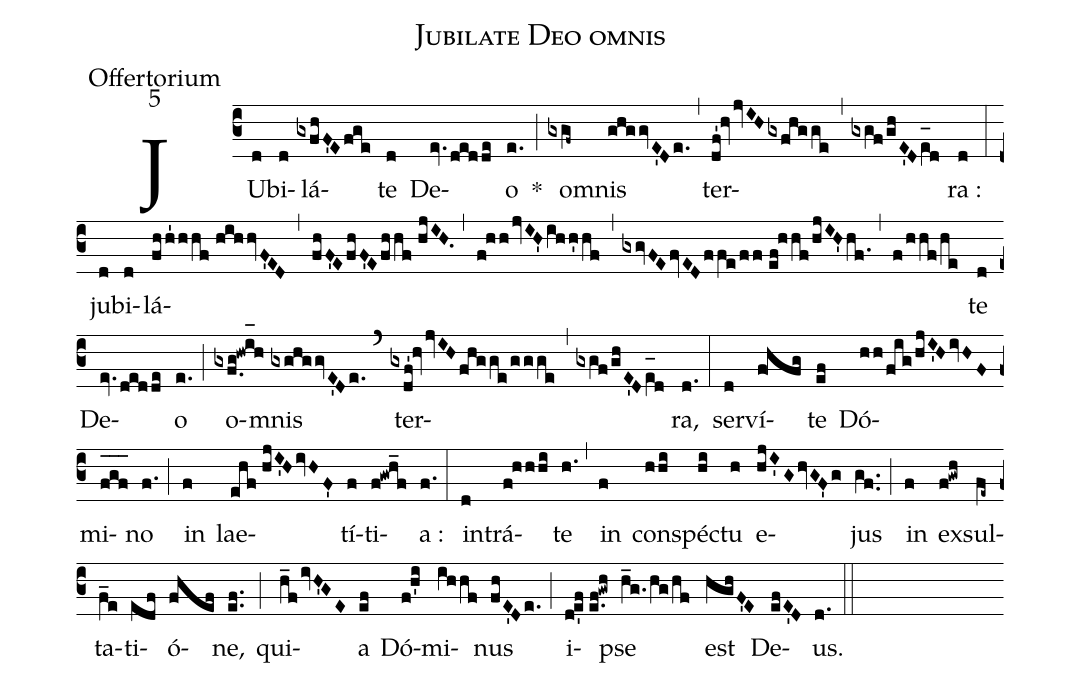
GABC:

name:Jubilate Deo omnis;
office-part:Offertorium;
mode:5;
%%
(c3) JU(d)bi(d)lá(gxfhF'Efge)te(d) De(ev.dedde)o(e.) <clear>*(;) o(gxgf~)mnis(ghggvE'De.) (,) ter(df'!hvjvIHgxfhg/!ge)(,)(gxgf/ghE'De_[oh:h][ll:1]d)ra :(d) (:) ju(d)bi(d)lá(fhh'1hhf//hihhvF'ED)(,)(fhF'EfhF'Efhhf//hjIH.)(,)(f!hhjvIH'ihh'hf)(,)(gxgvFEfvEDffe/ff//ef!hhf/hjIH'hf.)(,)(f/hhf/he)te(d) De(ev.dedde)o(e.) (;) o(gxf.g!hwi_[oh:h]h)mnis(gxghggvE'De.) (`) ter(gxdf'!hvjvIHfhgge/ggge)(,)(gxgf/ghE'De_[oh:h][ll:1]d)ra,(d.) (:) ser(d)ví(f!hfg)te(ef) Dó(hh/fig/hjI'HivHF)mi(f_[oh:h]g_[oh:h]f_[oh:h])no(f.) (;) in(f) lae(ehf//hjI'HivHF')tí(f)ti(f!gwh_f)a :(f.) (:) in(d)trá(f!hhhi)te(h.) (,) in(f) con(hhi)spé(hi)ctu(h) e(hjI'GhvGF'g)jus(gf..) (;) in(f) ex(f!gwh)sul(fe~)ta(f_e)ti(edf)ó(fhef)ne,(ef..) (;) qui(h_fivH'GE)a(ef) Dó(f!h'i)mi(ihhf)nus(fhE'De.) (;) i(de'f//e.f!gwh)pse(h_g./hg/hf) est(hghF'E) De(efE'D)us.(d.) (::)
